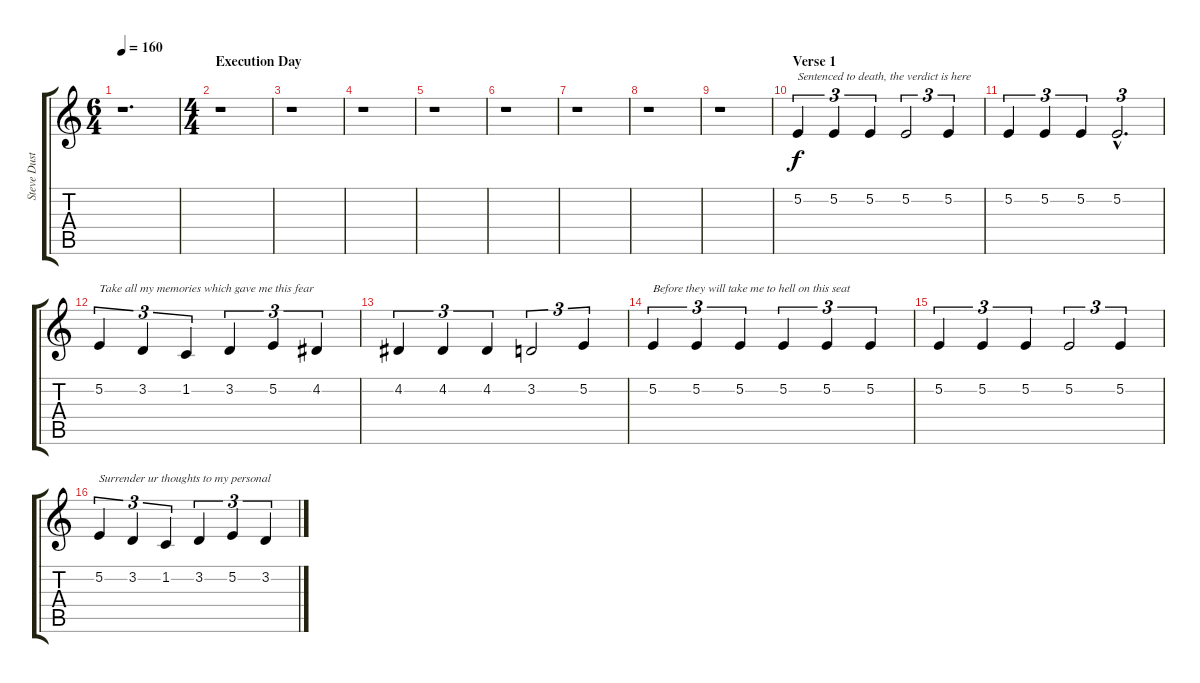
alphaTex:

\track ("Steve Dustaine Voice" "Steve Dust") {instrument tangoaccordion}
\staff {score tabs}
\tuning (E4 B3 G3 D3 A2 E2) {hide}
\ts (6 4)
\tempo 160
\clef g2
\ks c
r.1{d dy f instrument tangoaccordion} |
\ts (4 4)
\section ("" "Execution Day")
r.1 |
r.1 |
r.1 |
r.1 |
r.1 |
r.1 |
r.1 |
r.1 |
\section ("" "Verse 1")
5.2.4{tu (3 2) txt "Sentenced to death, the verdict is here"} 5.2.4{tu (3 2)} 5.2.4{tu (3 2)} 5.2.2{tu (3 2)} 5.2.4{tu (3 2)} |
5.2.4{tu (3 2)} 5.2.4{tu (3 2)} 5.2.4{tu (3 2)} 5.2{hac}.2{d tu (3 2)} |
5.2.4{tu (3 2) txt "Take all my memories which gave me this fear"} 3.2.4{tu (3 2)} 1.2.4{tu (3 2)} 3.2.4{tu (3 2)} 5.2.4{tu (3 2)} 4.2.4{tu (3 2)} |
4.2.4{tu (3 2)} 4.2.4{tu (3 2)} 4.2.4{tu (3 2)} 3.2.2{tu (3 2)} 5.2.4{tu (3 2)} |
5.2.4{tu (3 2) txt "Before they will take me to hell on this seat"} 5.2.4{tu (3 2)} 5.2.4{tu (3 2)} 5.2.4{tu (3 2)} 5.2.4{tu (3 2)} 5.2.4{tu (3 2)} |
5.2.4{tu (3 2)} 5.2.4{tu (3 2)} 5.2.4{tu (3 2)} 5.2.2{tu (3 2)} 5.2.4{tu (3 2)} |
5.2.4{tu (3 2) txt "Surrender ur thoughts to my personal "} 3.2.4{tu (3 2)} 1.2.4{tu (3 2)} 3.2.4{tu (3 2)} 5.2.4{tu (3 2)} 3.2.4{tu (3 2)}
